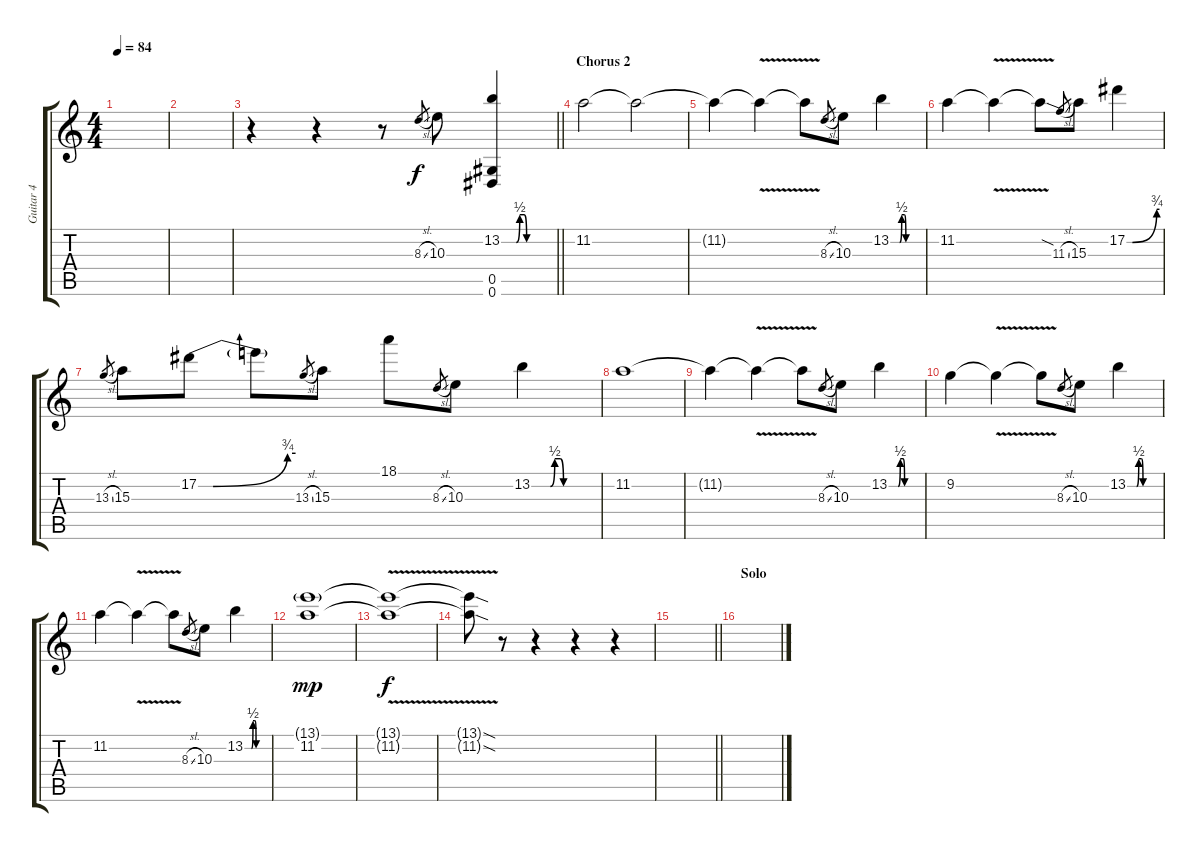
\track ("Guitar 4" "Guitar 4") {instrument distortionguitar}
\staff {score tabs}
\tuning (Eb4 Bb3 Gb3 Db3 Ab2 Eb2) {hide}
\ts (4 4)
\tempo 84
\clef g2
\ks c
|
|
\barLineRight lightlight
r.4 r.4 r.8 8.3{sl}.8{gr} 10.3.8{volume 10} (13.2{be (custom 0 0 17 0 21 2 26 2 29 0 60 0)} 0.5 0.6).4 |
\section ("" "Chorus 2")
11.2.2 11.2{t}.2 |
11.2{t}.4 11.2{v t}.4 11.2{t}.8 8.3{sl}.8{gr} 10.3.8 13.2{be (custom 0 0 17 0 21 2 26 2 29 0 60 0)}.4 |
11.2.4 11.2{v t}.4 11.2{sod t}.8 11.3{sl}.8{gr} 15.3.8 17.2{be (custom 0 0 10 0 55 3 60 3)}.4 |
13.3{sl}.8{gr} 15.3.8 17.2{be (custom 0 0 9 0 55 3 60 3)}.8 17.2{t}.8 13.3{sl}.8{gr} 15.3.8 18.1.8 8.3{sl}.8{gr} 10.3.8 13.2{be (custom 0 0 17 0 21 2 26 2 29 0 60 0)}.4 |
11.2.1 |
11.2{t}.4 11.2{v t}.4 11.2{t}.8 8.3{sl}.8{gr} 10.3.8 13.2{be (custom 0 0 17 0 21 2 26 2 29 0 60 0)}.4 |
9.2.4 9.2{v t}.4 9.2{t}.8 8.3{sl}.8{gr} 10.3.8 13.2{be (custom 0 0 17 0 21 2 26 2 29 0 60 0)}.4 |
11.2.4 11.2{v t}.4 11.2{t}.8 8.3{sl}.8{gr} 10.3.8 13.2{be (custom 0 0 17 0 21 2 26 2 29 0 60 0)}.4 |
(13.1{g} 11.2).1{dy mp volume 9} |
(13.1{t} 11.2{v t}).1{dy f} |
(13.1{sod t} 11.2{sod t}).8 r.8 r.4 r.4 r.4 |
\barLineRight lightlight
|
\section ("" "Solo")
